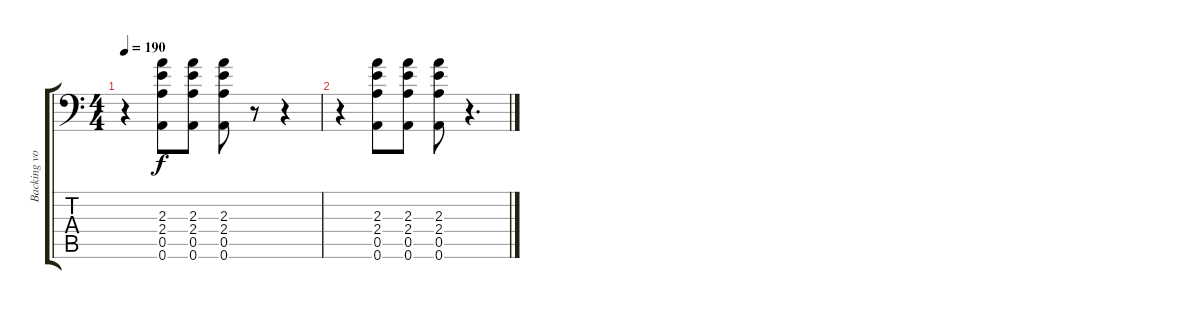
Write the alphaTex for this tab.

\track ("Backing vocals" "Backing vo") {instrument overdrivenguitar}
\staff {score tabs}
\tuning (E4 B3 G3 D3 A2 A1) {hide}
\ts (4 4)
\tempo 190
\clef f4
\ks c
r.4{dy f} (2.3 2.4 0.5 0.6).8 (2.3 2.4 0.5 0.6).8 (2.3 2.4 0.5 0.6).8 r.8 r.4 |
r.4 (2.3 2.4 0.5 0.6).8 (2.3 2.4 0.5 0.6).8 (2.3 2.4 0.5 0.6).8 r.4{d}
